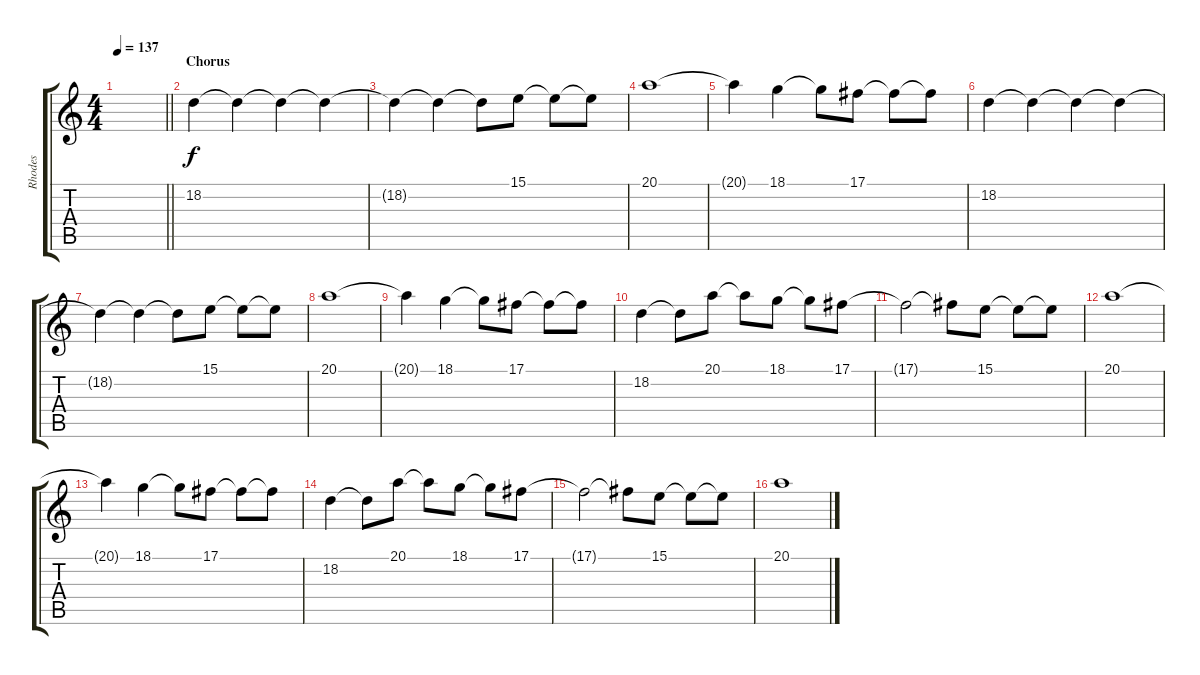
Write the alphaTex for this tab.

\track ("Rhodes" "Rhodes") {instrument electricpiano1}
\staff {score tabs}
\tuning (Db4 Ab3 E3 B2 Gb2 B1) {hide}
\ts (4 4)
\tempo 137
\clef g2
\barLineRight lightlight
\ks c
|
\section ("" "Chorus")
18.2.4 18.2{t}.4 18.2{t}.4 18.2{t}.4 |
18.2{t}.4 18.2{t}.4 18.2{t}.8 15.1.8 15.1{t}.8 15.1{t}.8 |
20.1.1 |
20.1{t}.4 18.1.4 18.1{t}.8 17.1.8 17.1{t}.8 17.1{t}.8 |
18.2.4 18.2{t}.4 18.2{t}.4 18.2{t}.4 |
18.2{t}.4 18.2{t}.4 18.2{t}.8 15.1.8 15.1{t}.8 15.1{t}.8 |
20.1.1 |
20.1{t}.4 18.1.4 18.1{t}.8 17.1.8 17.1{t}.8 17.1{t}.8 |
18.2.4 18.2{t}.8 20.1.8 20.1{t}.8 18.1.8 18.1{t}.8 17.1.8 |
17.1{t}.2 17.1{t}.8 15.1.8 15.1{t}.8 15.1{t}.8 |
20.1.1 |
20.1{t}.4 18.1.4 18.1{t}.8 17.1.8 17.1{t}.8 17.1{t}.8 |
18.2.4 18.2{t}.8 20.1.8 20.1{t}.8 18.1.8 18.1{t}.8 17.1.8 |
17.1{t}.2 17.1{t}.8 15.1.8 15.1{t}.8 15.1{t}.8 |
20.1.1
